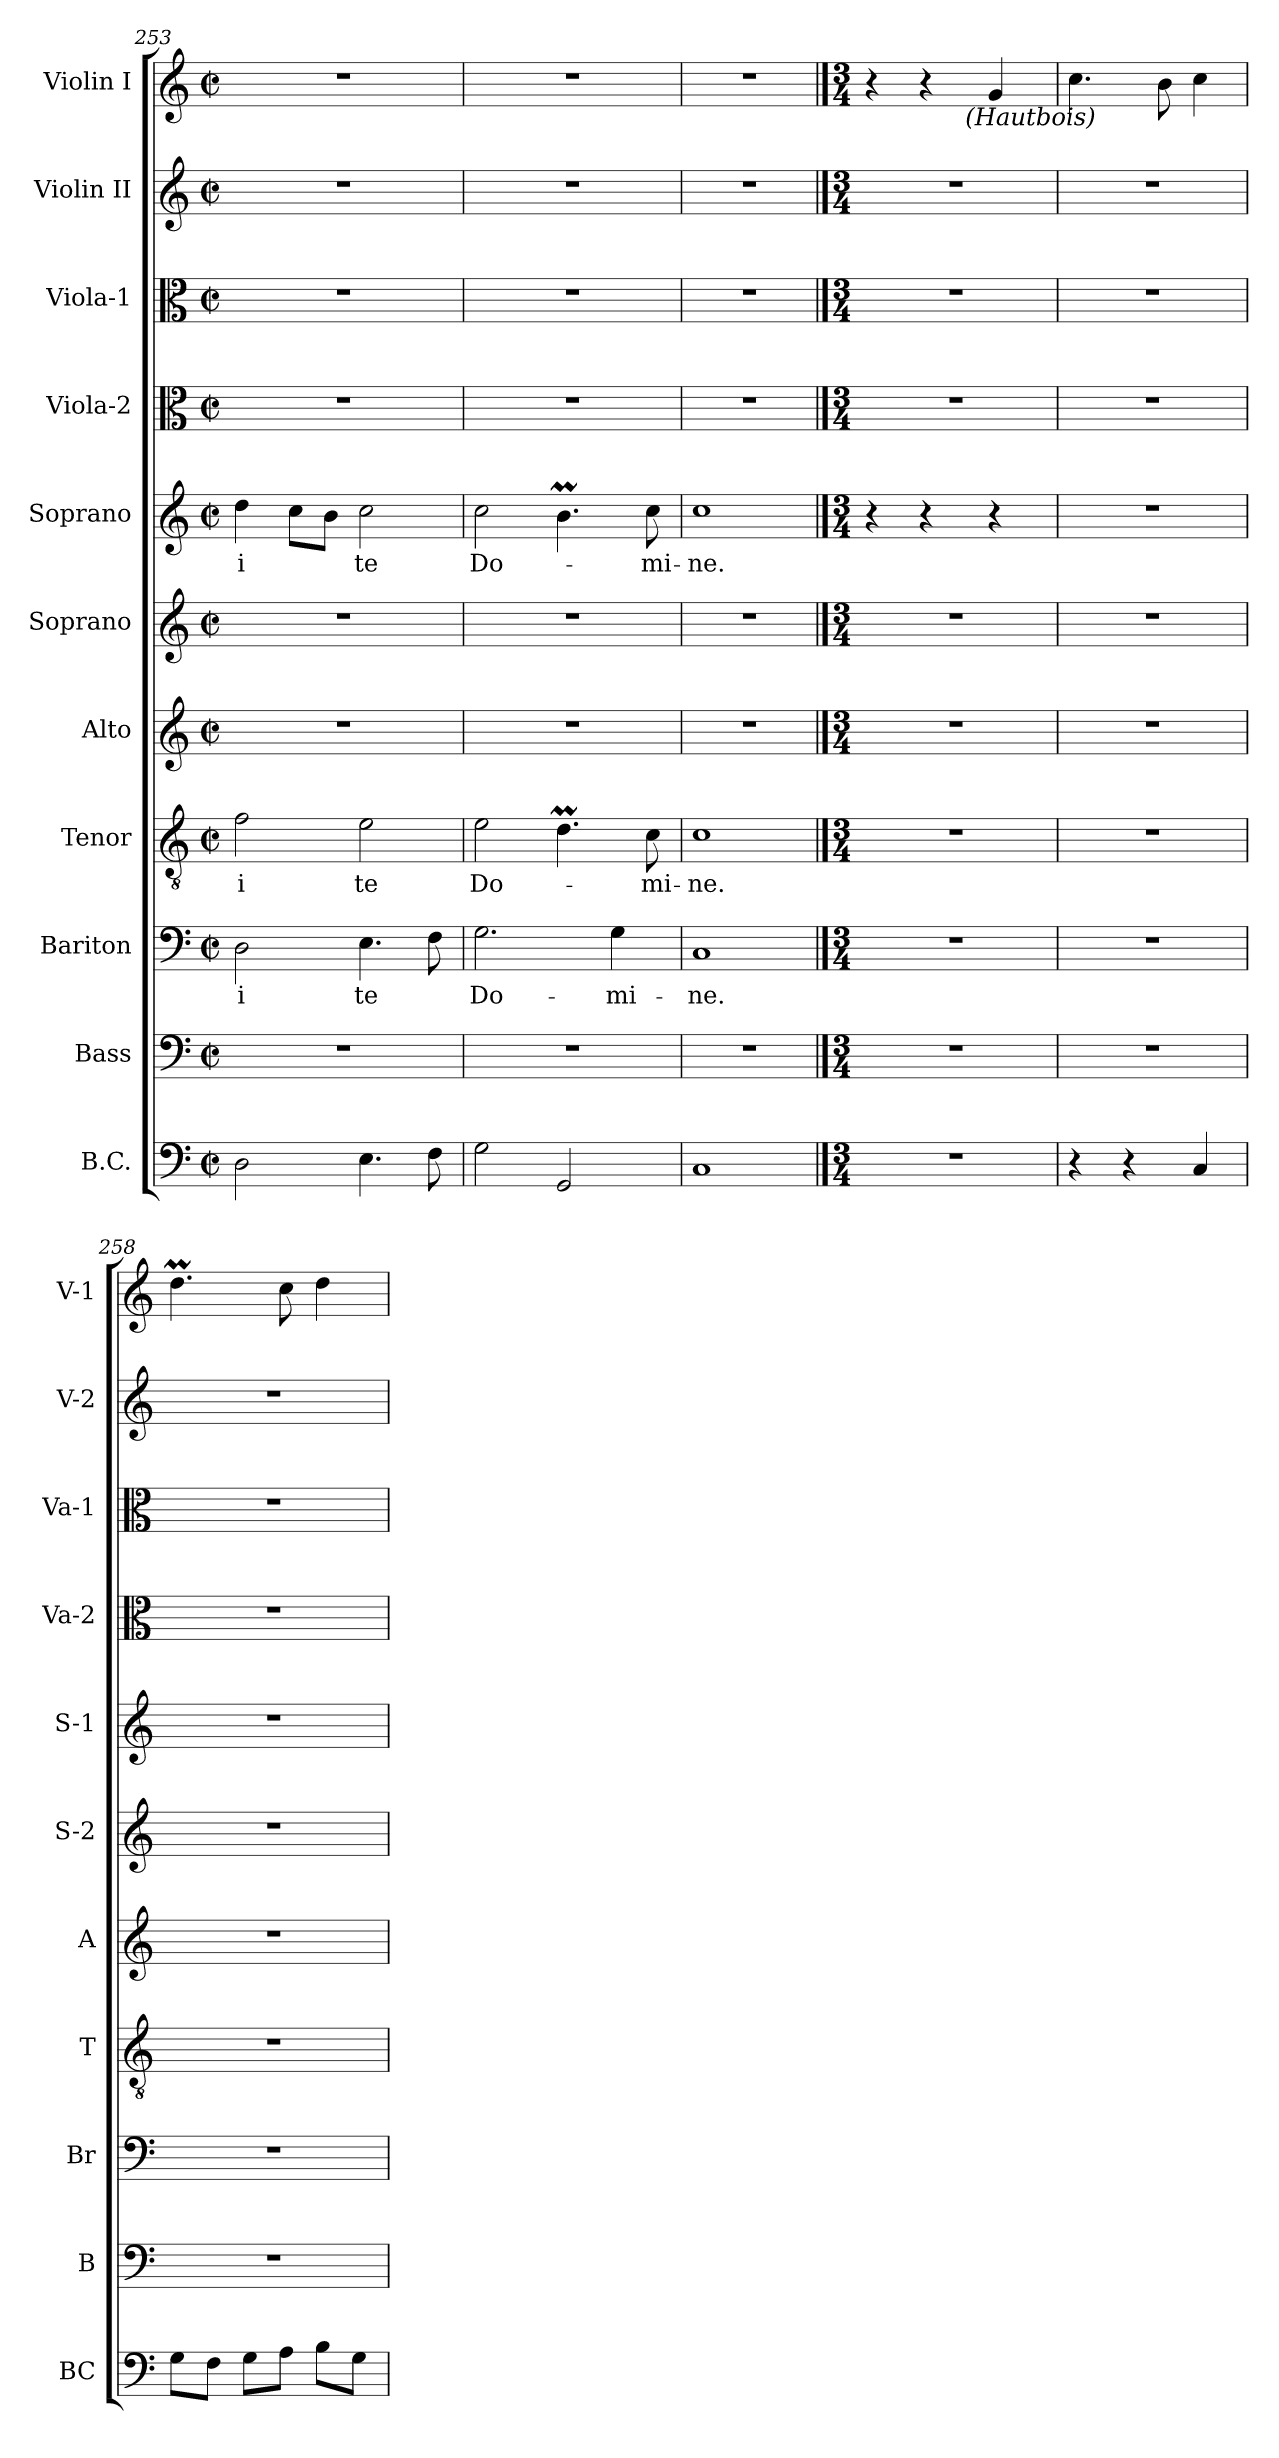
**kern	**kern	**kern	**text	**kern	**text	**kern	**kern	**kern	**text	**kern	**kern	**kern	**kern
*part11	*part10	*part9	*part9	*part8	*part8	*part7	*part6	*part5	*part5	*part4	*part3	*part2	*part1
*staff11	*staff10	*staff9	*staff9	*staff8	*staff8	*staff7	*staff6	*staff5	*staff5	*staff4	*staff3	*staff2	*staff1
*I"B.C.	*I"Bass	*I"Bariton	*	*I"Tenor	*	*I"Alto	*I"Soprano	*I"Soprano	*	*I"Viola-2	*I"Viola-1	*I"Violin II	*I"Violin I
*I'BC	*I'B	*I'Br	*	*I'T	*	*I'A	*I'S-2	*I'S-1	*	*I'Va-2	*I'Va-1	*I'V-2	*I'V-1
*clefF4	*clefF4	*clefF4	*	*clefGv2	*	*clefG2	*clefG2	*clefG2	*	*clefC3	*clefC3	*clefG2	*clefG2
*k[]	*k[]	*k[]	*	*k[]	*	*k[]	*k[]	*k[]	*	*k[]	*k[]	*k[]	*k[]
*C:	*C:	*C:	*	*C:	*	*C:	*C:	*C:	*	*C:	*C:	*C:	*C:
*M2/2	*M2/2	*M2/2	*	*M2/2	*	*M2/2	*M2/2	*M2/2	*	*M2/2	*M2/2	*M2/2	*M2/2
*met(c|)	*met(c|)	*met(c|)	*	*met(c|)	*	*met(c|)	*met(c|)	*met(c|)	*	*met(c|)	*met(c|)	*met(c|)	*met(c|)
=253	=253	=253	=253	=253	=253	=253	=253	=253	=253	=253	=253	=253	=253
!	!	!	!LO:LY:b	!	!LO:LY:b	!	!	!	!LO:LY:b	!	!	!	!
2D\	1r	2D\	-i	2f\	-i	1r	1r	4dd\	-i	1r	1r	1r	1r
.	.	.	.	.	.	.	.	8cc\L	.	.	.	.	.
.	.	.	.	.	.	.	.	8b\J	.	.	.	.	.
!	!	!	!LO:LY:b	!	!LO:LY:b	!	!	!	!LO:LY:b	!	!	!	!
4.E\	.	4.E\	te	2e\	te	.	.	2cc\	te	.	.	.	.
8F\	.	8F\	.	.	.	.	.	.	.	.	.	.	.
=254	=254	=254	=254	=254	=254	=254	=254	=254	=254	=254	=254	=254	=254
!	!	!	!LO:LY:b	!	!LO:LY:b	!	!	!	!LO:LY:b	!	!	!	!
2G\	1r	2.G\	Do-	2e\	Do-	1r	1r	2cc\	Do-	1r	1r	1r	1r
2GG/	.	.	.	4.dM\	.	.	.	4.bm\	.	.	.	.	.
!	!	!	!LO:LY:b	!	!	!	!	!	!	!	!	!	!
.	.	4G\	-mi-	.	.	.	.	.	.	.	.	.	.
!	!	!	!	!	!LO:LY:b	!	!	!	!LO:LY:b	!	!	!	!
.	.	.	.	8c\	-mi-	.	.	8cc\	-mi-	.	.	.	.
=255	=255	=255	=255	=255	=255	=255	=255	=255	=255	=255	=255	=255	=255
!	!	!	!LO:LY:b	!	!LO:LY:b	!	!	!	!LO:LY:b	!	!	!	!
1C	1r	1C	-ne.	1c	-ne.	1r	1r	1cc	-ne.	1r	1r	1r	1r
!!LO:PB:g=z
==256	==256	==256	==256	==256	==256	==256	==256	==256	==256	==256	==256	==256	==256
*M3/4	*M3/4	*M3/4	*	*M3/4	*	*M3/4	*M3/4	*M3/4	*	*M3/4	*M3/4	*M3/4	*M3/4
!	!	!	!	!	!	!	!	!	!	!	!	!	!LO:TX:a:Bi:t=Gracieusement
*	*	*	*	*	*	*	*	*	*	*	*	*	*^
2.r	2.r	2.r	.	2.r	.	2.r	2.r	4r	.	2.r	2.r	2.r	4r	4..ryy
.	.	.	.	.	.	.	.	4r	.	.	.	.	4r	.
!	!	!	!	!	!	!	!	!	!	!	!	!	!	!LO:TX:b:i:t=(Hautbois)
.	.	.	.	.	.	.	.	.	.	.	.	.	.	4ryy
.	.	.	.	.	.	.	.	4r	.	.	.	.	4g/	.
.	.	.	.	.	.	.	.	.	.	.	.	.	.	16ryy
*	*	*	*	*	*	*	*	*	*	*	*	*	*v	*v
=257	=257	=257	=257	=257	=257	=257	=257	=257	=257	=257	=257	=257	=257
4r	2.r	2.r	.	2.r	.	2.r	2.r	2.r	.	2.r	2.r	2.r	4.cc\
4r	.	.	.	.	.	.	.	.	.	.	.	.	.
.	.	.	.	.	.	.	.	.	.	.	.	.	8b\
4C/	.	.	.	.	.	.	.	.	.	.	.	.	4cc\
=258	=258	=258	=258	=258	=258	=258	=258	=258	=258	=258	=258	=258	=258
8G\L	2.r	2.r	.	2.r	.	2.r	2.r	2.r	.	2.r	2.r	2.r	4.ddM\
8F\J	.	.	.	.	.	.	.	.	.	.	.	.	.
8G\L	.	.	.	.	.	.	.	.	.	.	.	.	.
8A\J	.	.	.	.	.	.	.	.	.	.	.	.	8cc\
8B\L	.	.	.	.	.	.	.	.	.	.	.	.	4dd\
8G\J	.	.	.	.	.	.	.	.	.	.	.	.	.
=	=	=	=	=	=	=	=	=	=	=	=	=	=
*-	*-	*-	*-	*-	*-	*-	*-	*-	*-	*-	*-	*-	*-
